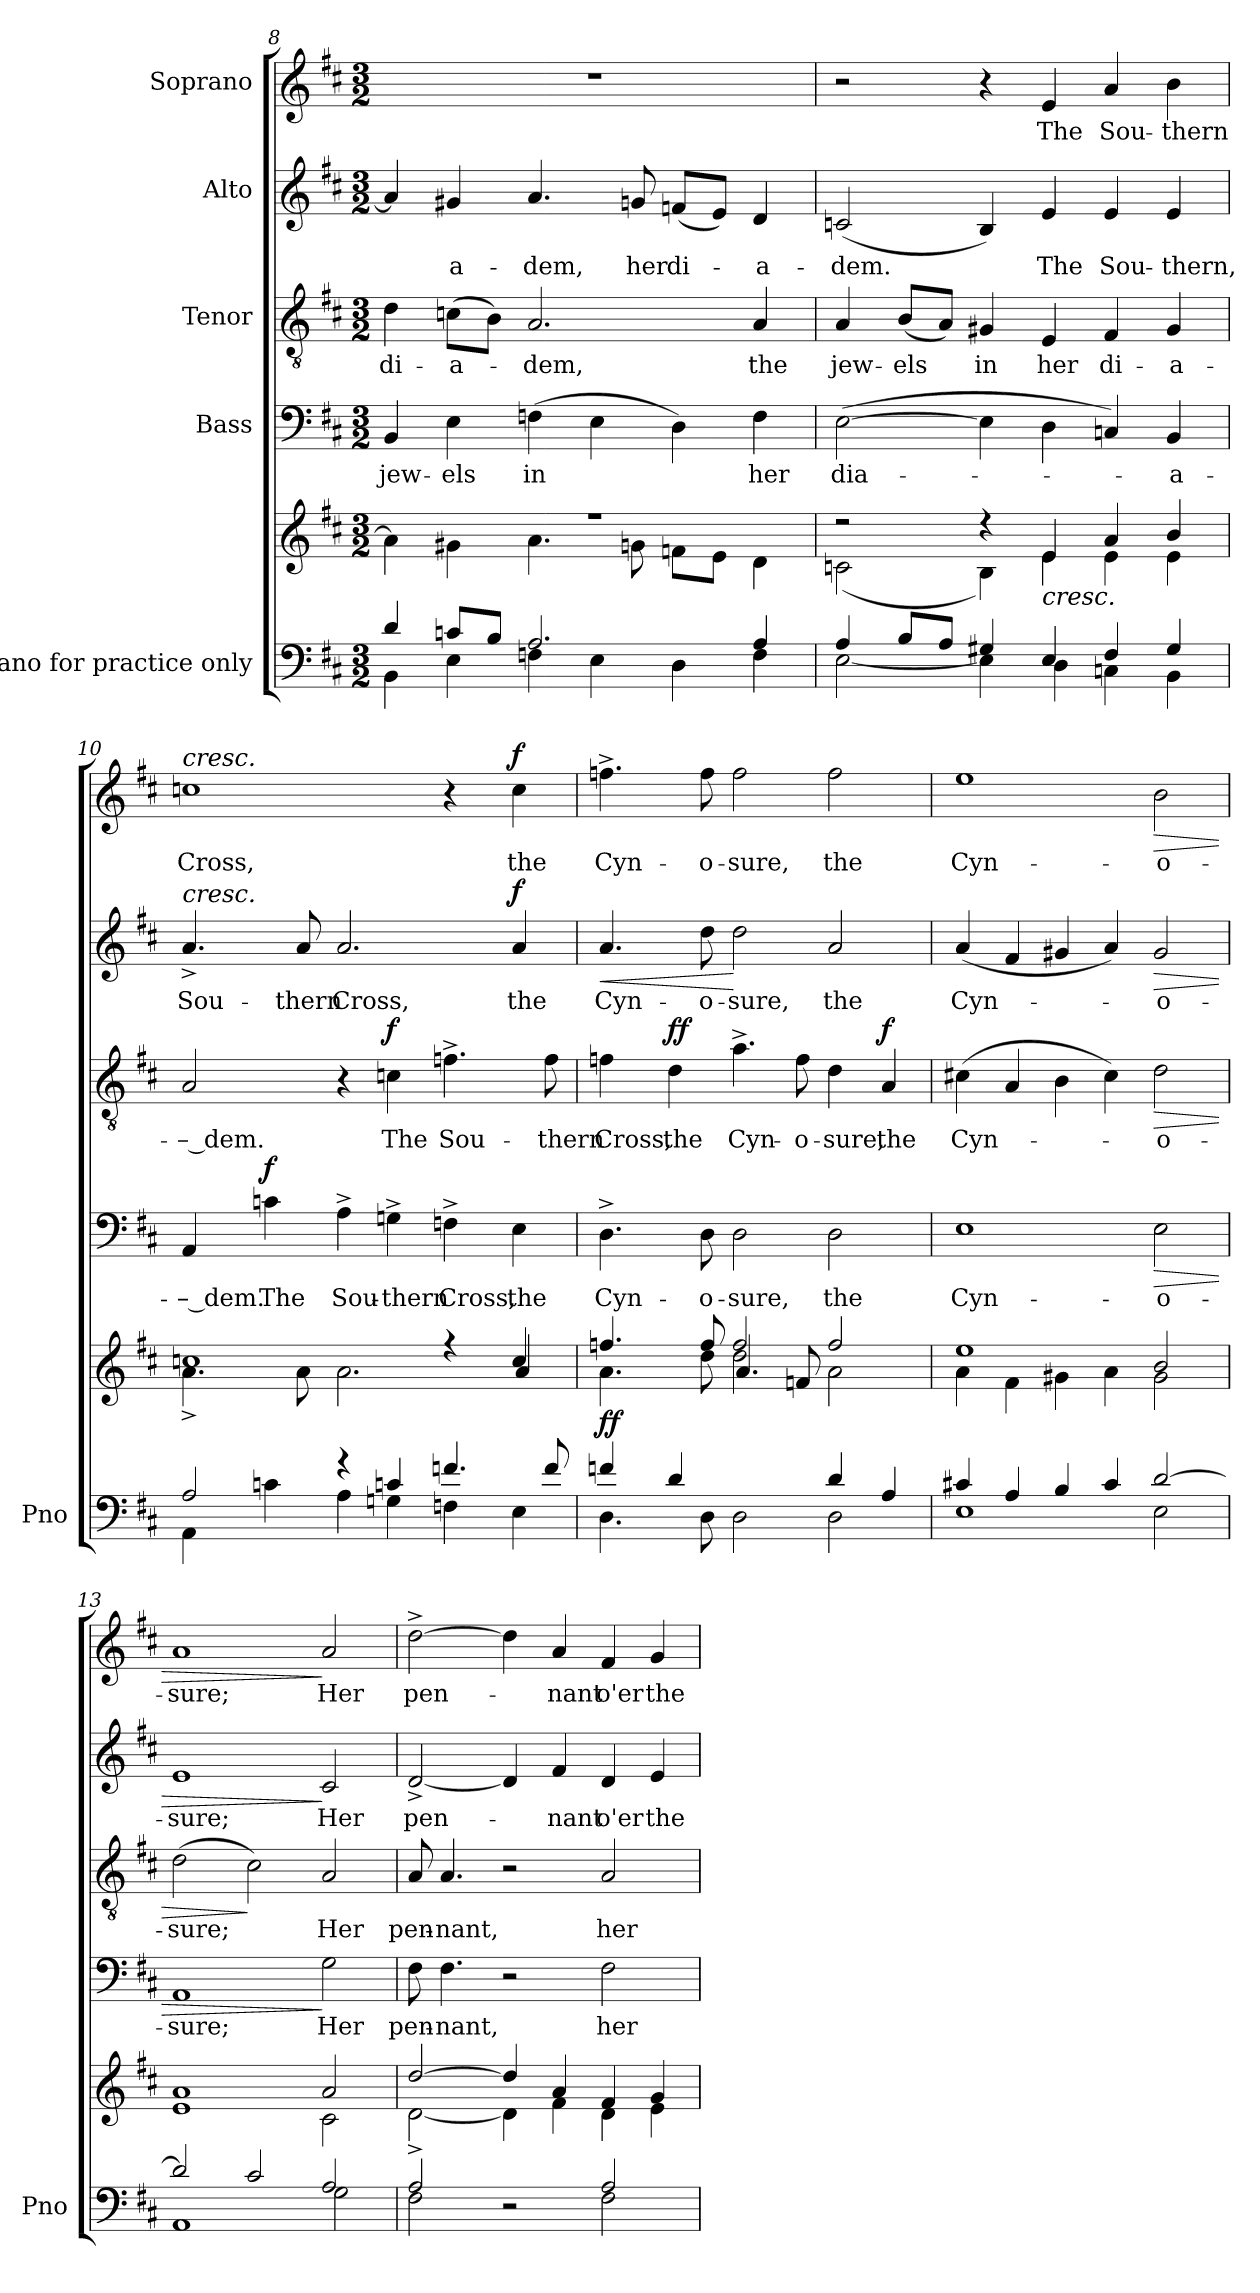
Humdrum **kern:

**kern	**kern	**dynam	**kern	**text	**dynam	**kern	**text	**dynam	**kern	**text	**dynam	**kern	**text	**dynam
*part5	*part5	*part5	*part4	*part4	*part4	*part3	*part3	*part3	*part2	*part2	*part2	*part1	*part1	*part1
*staff6	*staff5	*staff5/6	*staff4	*staff4	*staff4	*staff3	*staff3	*staff3	*staff2	*staff2	*staff2	*staff1	*staff1	*staff1
*I"Piano for practice only	*	*	*I"Bass	*	*	*I"Tenor	*	*	*I"Alto	*	*	*I"Soprano	*	*
*I'Pno	*	*	*	*	*	*	*	*	*	*	*	*	*	*
*clefF4	*clefG2	*	*clefF4	*	*	*clefGv2	*	*	*clefG2	*	*	*clefG2	*	*
*k[f#c#]	*k[f#c#]	*	*k[f#c#]	*	*	*k[f#c#]	*	*	*k[f#c#]	*	*	*k[f#c#]	*	*
*M3/2	*M3/2	*	*M3/2	*	*	*M3/2	*	*	*M3/2	*	*	*M3/2	*	*
=8	=8	=8	=8	=8	=8	=8	=8	=8	=8	=8	=8	=8	=8	=8
*^	*^	*	*	*	*	*	*	*	*	*	*	*	*	*
!	!	!	!	!	!	!LO:LY:b	!	!	!LO:LY:b	!	!	!	!	!	!	!
4d/	4BB\	1.r	4a\]	.	4BB/	jew-	.	4d\	di-	.	4a/]	.	.	1.r	.	.
!	!	!	!	!	!	!LO:LY:b	!	!	!LO:LY:b	!	!	!LO:LY:b	!	!	!	!
8cn/L	4E\	.	4g#X\	.	4E\	-els	.	(8cn\L	-a-	.	4g#X/	-a-	.	.	.	.
8B/J	.	.	.	.	.	.	.	8B\J)	.	.	.	.	.	.	.	.
!	!	!	!	!	!	!LO:LY:b	!	!	!LO:LY:b	!	!	!LO:LY:b	!	!	!	!
2.A/	4Fn\	.	4.a\	.	(4Fn\	in	.	2.A/	-dem,	.	4.a/	-dem,	.	.	.	.
.	4E\	.	.	.	4E\	.	.	.	.	.	.	.	.	.	.	.
!	!	!	!	!	!	!	!	!	!	!	!	!LO:LY:b	!	!	!	!
.	.	.	8gn\	.	.	.	.	.	.	.	8gn/	her	.	.	.	.
!	!	!	!	!	!	!	!	!	!	!	!	!LO:LY:b	!	!	!	!
.	4D\	.	8fn\L	.	4D\)	.	.	.	.	.	(8fn/L	di-	.	.	.	.
.	.	.	8e\J	.	.	.	.	.	.	.	8e/J)	.	.	.	.	.
!	!	!	!	!	!	!LO:LY:b	!	!	!LO:LY:b	!	!	!LO:LY:b	!	!	!	!
4A/	4F\	.	4d\	.	4F\	her	.	4A/	the	.	4d/	-a-	.	.	.	.
=9	=9	=9	=9	=9	=9	=9	=9	=9	=9	=9	=9	=9	=9	=9	=9	=9
!	!	!	!	!	!	!LO:LY:b	!	!	!LO:LY:b	!	!	!LO:LY:b	!	!	!	!
4A/	[2E\	2r	(2cn\	.	([2E\	dia-	.	4A/	jew-	.	(2cn/	-dem.	.	2r	.	.
!	!	!	!	!	!	!	!	!	!LO:LY:b	!	!	!	!	!	!	!
8B/L	.	.	.	.	.	.	.	(8B/L	-els	.	.	.	.	.	.	.
8A/J	.	.	.	.	.	.	.	8A/J)	.	.	.	.	.	.	.	.
!	!	!	!	!	!	!	!	!	!LO:LY:b	!	!	!	!	!	!	!
4G#X/	4E\]	4r	4B\)	.	4E\]	.	.	4G#X/	in	.	4B/)	.	.	4r	.	.
!	!	!LO:TX:b:i:t=cresc.	!	!	!	!	!	!	!	!	!	!	!	!	!	!
!	!	!	!	!	!	!	!	!	!LO:LY:b	!	!	!LO:LY:b	!	!	!LO:LY:b	!
4E/	4D\	4e/	4e\	.	4D\	.	.	4E/	her	.	4e/	The	.	4e/	The	.
!	!	!	!	!	!	!	!	!	!LO:LY:b	!	!	!LO:LY:b	!	!	!LO:LY:b	!
4F#/	4Cn\	4a/	4e\	.	4Cn/)	.	.	4F#/	di-	.	4e/	Sou-	.	4a/	Sou-	.
!	!	!	!	!	!	!LO:LY:b	!	!	!LO:LY:b	!	!	!LO:LY:b	!	!	!LO:LY:b	!
4G#/	4BB\	4b/	4e\	.	4BB/	-a-	.	4G#/	-a-	.	4e/	-thern,	.	4b\	-thern	.
!!LO:LB:g=z
=10	=10	=10	=10	=10	=10	=10	=10	=10	=10	=10	=10	=10	=10	=10	=10	=10
!	!	!	!	!	!	!	!	!	!	!	!	!	!	!LO:TX:a:i:t=cresc.	!	!
!	!	!	!	!	!	!	!	!	!	!	!LO:TX:a:i:t=cresc.	!	!	!	!	!
!	!	!	!	!	!	!LO:LY:b	!	!	!LO:LY:b	!	!	!LO:LY:b	!	!	!LO:LY:b	!
2A/	4AA\	1ccn	4.a^>\	.	4AA/	-– dem.	.	2A/	-– dem.	.	4.a^>/	Sou-	.	1ccn	Cross,	.
!	!	!	!	!	!	!LO:LY:b	!LO:DY:a	!	!	!	!	!	!	!	!	!
.	4cn\	.	.	.	4cn\	The	f	.	.	.	.	.	.	.	.	.
!	!	!	!	!	!	!	!	!	!	!	!	!LO:LY:b	!	!	!	!
.	.	.	8a\	.	.	.	.	.	.	.	8a/	-thern	.	.	.	.
!	!	!	!	!	!	!LO:LY:b	!	!	!	!	!	!LO:LY:b	!	!	!	!
4r	4A\	.	2.a\	.	4A^\	Sou-	.	4r	.	.	2.a/	Cross,	.	.	.	.
!	!	!	!	!	!	!LO:LY:b	!	!	!LO:LY:b	!LO:DY:a	!	!	!	!	!	!
4cn/	4Gn\	.	.	.	4Gn^\	-thern	.	4cn\	The	f	.	.	.	.	.	.
!	!	!	!	!	!	!LO:LY:b	!	!	!LO:LY:b	!	!	!	!	!	!	!
4.fn/	4Fn\	4r	.	.	4Fn^\	Cross,	.	4.fn^\	Sou-	.	.	.	.	4r	.	.
!	!	!	!	!	!	!LO:LY:b	!	!	!	!	!	!LO:LY:b	!LO:DY:a	!	!LO:LY:b	!LO:DY:a
.	4E\	4cc/	4a/	.	4E\	the	.	.	.	.	4a/	the	f	4cc\	the	f
!	!	!	!	!	!	!	!	!	!LO:LY:b	!	!	!	!	!	!	!
8f/	.	.	.	.	.	.	.	8f\	-thern	.	.	.	.	.	.	.
=11	=11	=11	=11	=11	=11	=11	=11	=11	=11	=11	=11	=11	=11	=11	=11	=11
*	*	*	*^	*	*	*	*	*	*	*	*	*	*	*	*	*
!	!	!	!	!	!LO:DY:b	!	!LO:LY:b	!	!	!LO:LY:b	!	!	!LO:LY:b	!LO:HP:b	!	!LO:LY:b	!
4fn/	4.D\	4.ffn/	4.a\	2ryy	ff	4.D^\	Cyn-	.	4fn\	Cross,	.	4.a/	Cyn-	<	4.ffn^\	Cyn-	.
!	!	!	!	!	!	!	!	!	!	!LO:LY:b	!LO:DY:a	!	!	!	!	!	!
4d/	.	.	.	.	.	.	.	.	4d\	the	ff	.	.	.	.	.	.
!	!	!	!	!	!	!	!LO:LY:b	!	!	!	!	!	!LO:LY:b	!	!	!LO:LY:b	!
.	8D\	8ff/	8dd\	.	.	8D\	-o-	.	.	.	.	8dd\	-o-	.	8ff\	-o-	.
!	!	!	!	!	!	!	!LO:LY:b	!	!	!LO:LY:b	!	!	!LO:LY:b	!	!	!LO:LY:b	!
2ryy	2D\	2ff/	2dd\	4.a/	.	2D\	-sure,	.	4.a^\	Cyn-	.	2dd\	-sure,	[	2ff\	-sure,	.
!	!	!	!	!	!	!	!	!	!	!LO:LY:b	!	!	!	!	!	!	!
.	.	.	.	8fn/	.	.	.	.	8f\	-o-	.	.	.	.	.	.	.
!	!	!	!	!	!	!	!LO:LY:b	!	!	!LO:LY:b	!	!	!LO:LY:b	!	!	!LO:LY:b	!
4d/	2D\	2ff/	2a\	2ryy	.	2D\	the	.	4d\	-sure,	.	2a/	the	.	2ff\	the	.
!	!	!	!	!	!	!	!	!	!	!LO:LY:b	!LO:DY:a	!	!	!	!	!	!
4A/	.	.	.	.	.	.	.	.	4A/	the	f	.	.	.	.	.	.
*	*	*	*v	*v	*	*	*	*	*	*	*	*	*	*	*	*	*
=12	=12	=12	=12	=12	=12	=12	=12	=12	=12	=12	=12	=12	=12	=12	=12	=12
!	!	!	!	!	!	!LO:LY:b	!	!	!LO:LY:b	!	!	!LO:LY:b	!	!	!LO:LY:b	!
4c#X/	1E	1ee	4a\	.	1E	Cyn-	.	(4c#X\	Cyn-	.	(4a/	Cyn-	.	1ee	Cyn-	.
4A/	.	.	4f#\	.	.	.	.	4A/	.	.	4f#/	.	.	.	.	.
4B/	.	.	4g#X\	.	.	.	.	4B\	.	.	4g#X/	.	.	.	.	.
4c#/	.	.	4a\	.	.	.	.	4c#\)	.	.	4a/)	.	.	.	.	.
!	!	!	!	!	!	!LO:LY:b	!LO:HP:b	!	!LO:LY:b	!LO:HP:b	!	!LO:LY:b	!LO:HP:b	!	!LO:LY:b	!LO:HP:b
[2d/	2E\	2b/	2g#\	.	2E\	-o-	>	2d\	-o-	>	2g#/	-o-	>	2b\	-o-	>
=13	=13	=13	=13	=13	=13	=13	=13	=13	=13	=13	=13	=13	=13	=13	=13	=13
!	!	!	!	!	!	!LO:LY:b	!	!	!LO:LY:b	!	!	!LO:LY:b	!	!	!LO:LY:b	!
2d/]	1AA	1a	1e	.	1AA	-sure;	.	(2d\	-sure;	.	1e	-sure;	.	1a	-sure;	.
2c#/	.	.	.	.	.	.	.	2c#\)	.	]	.	.	.	.	.	.
!	!	!	!	!	!	!LO:LY:b	!	!	!LO:LY:b	!	!	!LO:LY:b	!	!	!LO:LY:b	!
2A/	2G\	2a/	2c#\	.	2G\	Her	]	2A/	Her	.	2c#/	Her	]	2a/	Her	]
!!LO:PB:g=z
=14	=14	=14	=14	=14	=14	=14	=14	=14	=14	=14	=14	=14	=14	=14	=14	=14
!	!	!	!	!	!	!LO:LY:b	!	!	!LO:LY:b	!	!	!LO:LY:b	!	!	!LO:LY:b	!
2A^/	2F#\	[2dd/	[2d\	.	8F#\	pen-	.	8A/	pen-	.	[2d^>/	pen-	.	[2dd^\	pen-	.
!	!	!	!	!	!	!LO:LY:b	!	!	!LO:LY:b	!	!	!	!	!	!	!
.	.	.	.	.	4.F#\	-nant,	.	4.A/	-nant,	.	.	.	.	.	.	.
2r	2ryy	4dd/]	4d\]	.	2r	.	.	2r	.	.	4d/]	.	.	4dd\]	.	.
!	!	!	!	!	!	!	!	!	!	!	!	!LO:LY:b	!	!	!LO:LY:b	!
.	.	4a/	4f#\	.	.	.	.	.	.	.	4f#/	-nant	.	4a/	-nant	.
!	!	!	!	!	!	!LO:LY:b	!	!	!LO:LY:b	!	!	!LO:LY:b	!	!	!LO:LY:b	!
2A/	2F#\	4f#/	4d\	.	2F#\	her	.	2A/	her	.	4d/	o'er	.	4f#/	o'er	.
!	!	!	!	!	!	!	!	!	!	!	!	!LO:LY:b	!	!	!LO:LY:b	!
.	.	4g/	4e\	.	.	.	.	.	.	.	4e/	the	.	4g/	the	.
*v	*v	*	*	*	*	*	*	*	*	*	*	*	*	*	*	*
*	*v	*v	*	*	*	*	*	*	*	*	*	*	*	*	*
=	=	=	=	=	=	=	=	=	=	=	=	=	=	=
*-	*-	*-	*-	*-	*-	*-	*-	*-	*-	*-	*-	*-	*-	*-
